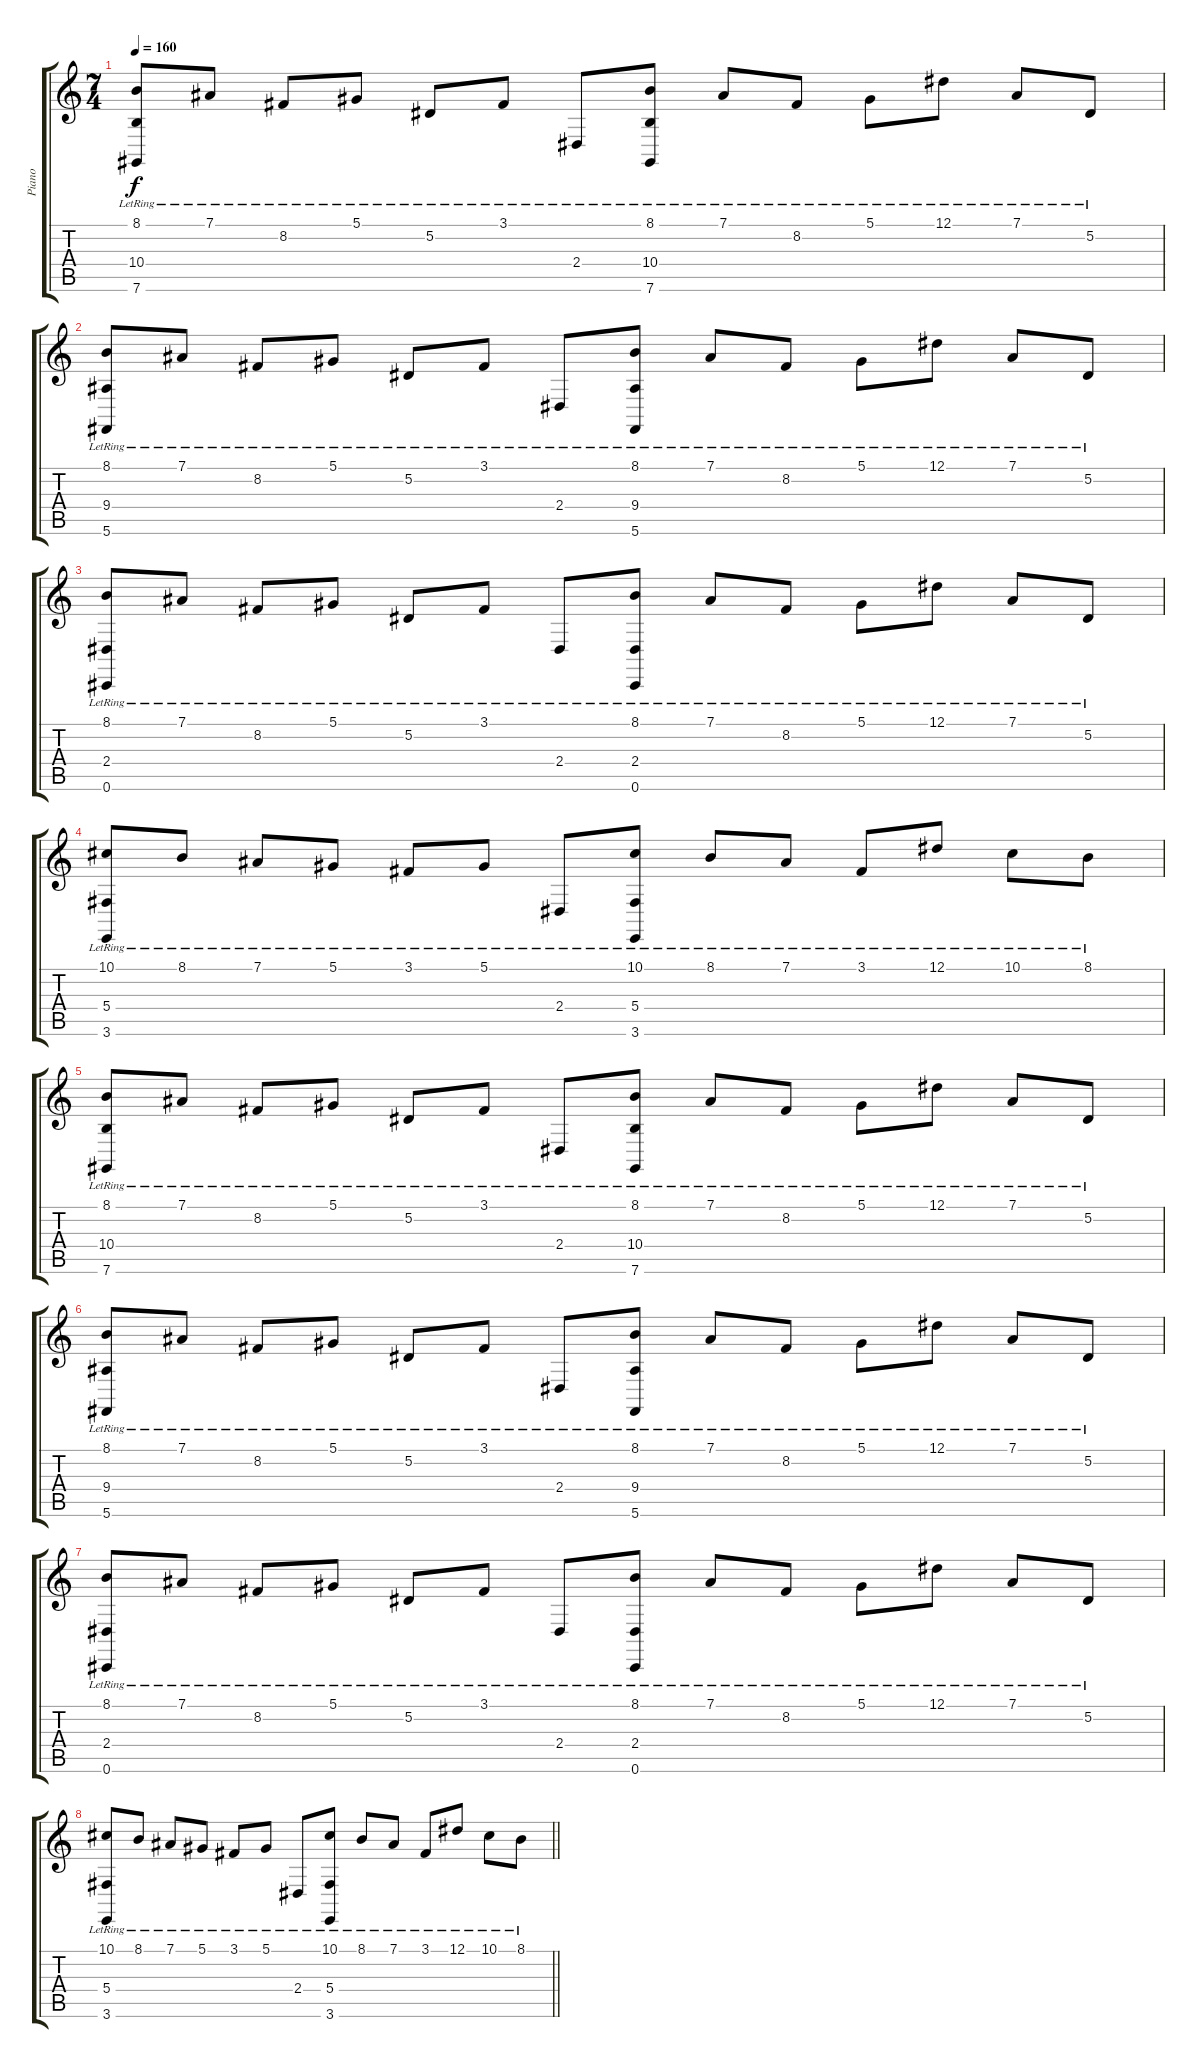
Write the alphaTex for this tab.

\track ("Piano" "Piano") {instrument acousticgrandpiano}
\staff {score tabs}
\tuning (Eb4 Bb3 Gb3 Db3 Ab2 Db2) {hide}
\ts (7 4)
\section ("" "")
\tempo 160
\clef g2
\ks c
(8.1{lr} 10.4{lr} 7.6{lr}).8{dy f} 7.1{lr}.8 8.2{lr}.8 5.1{lr}.8 5.2{lr}.8 3.1{lr}.8 2.4{lr}.8 (8.1{lr} 10.4{lr} 7.6{lr}).8 7.1{lr}.8 8.2{lr}.8 5.1{lr}.8 12.1{lr}.8 7.1{lr}.8 5.2{lr}.8 |
(8.1{lr} 9.4{lr} 5.6{lr}).8 7.1{lr}.8 8.2{lr}.8 5.1{lr}.8 5.2{lr}.8 3.1{lr}.8 2.4{lr}.8 (8.1{lr} 9.4{lr} 5.6{lr}).8 7.1{lr}.8 8.2{lr}.8 5.1{lr}.8 12.1{lr}.8 7.1{lr}.8 5.2{lr}.8 |
(8.1{lr} 2.4{lr} 0.6{lr}).8 7.1{lr}.8 8.2{lr}.8 5.1{lr}.8 5.2{lr}.8 3.1{lr}.8 2.4{lr}.8 (8.1{lr} 2.4{lr} 0.6{lr}).8 7.1{lr}.8 8.2{lr}.8 5.1{lr}.8 12.1{lr}.8 7.1{lr}.8 5.2{lr}.8 |
(10.1{lr} 5.4{lr} 3.6{lr}).8 8.1{lr}.8 7.1{lr}.8 5.1{lr}.8 3.1{lr}.8 5.1{lr}.8 2.4{lr}.8 (10.1{lr} 5.4{lr} 3.6{lr}).8 8.1{lr}.8 7.1{lr}.8 3.1{lr}.8 12.1{lr}.8 10.1{lr}.8 8.1{lr}.8 |
(8.1{lr} 10.4{lr} 7.6{lr}).8 7.1{lr}.8 8.2{lr}.8 5.1{lr}.8 5.2{lr}.8 3.1{lr}.8 2.4{lr}.8 (8.1{lr} 10.4{lr} 7.6{lr}).8 7.1{lr}.8 8.2{lr}.8 5.1{lr}.8 12.1{lr}.8 7.1{lr}.8 5.2{lr}.8 |
(8.1{lr} 9.4{lr} 5.6{lr}).8 7.1{lr}.8 8.2{lr}.8 5.1{lr}.8 5.2{lr}.8 3.1{lr}.8 2.4{lr}.8 (8.1{lr} 9.4{lr} 5.6{lr}).8 7.1{lr}.8 8.2{lr}.8 5.1{lr}.8 12.1{lr}.8 7.1{lr}.8 5.2{lr}.8 |
(8.1{lr} 2.4{lr} 0.6{lr}).8 7.1{lr}.8 8.2{lr}.8 5.1{lr}.8 5.2{lr}.8 3.1{lr}.8 2.4{lr}.8 (8.1{lr} 2.4{lr} 0.6{lr}).8 7.1{lr}.8 8.2{lr}.8 5.1{lr}.8 12.1{lr}.8 7.1{lr}.8 5.2{lr}.8 |
\barLineRight lightlight
(10.1{lr} 5.4{lr} 3.6{lr}).8 8.1{lr}.8 7.1{lr}.8 5.1{lr}.8 3.1{lr}.8 5.1{lr}.8 2.4{lr}.8 (10.1{lr} 5.4{lr} 3.6{lr}).8 8.1{lr}.8 7.1{lr}.8 3.1{lr}.8 12.1{lr}.8 10.1{lr}.8 8.1{lr}.8
